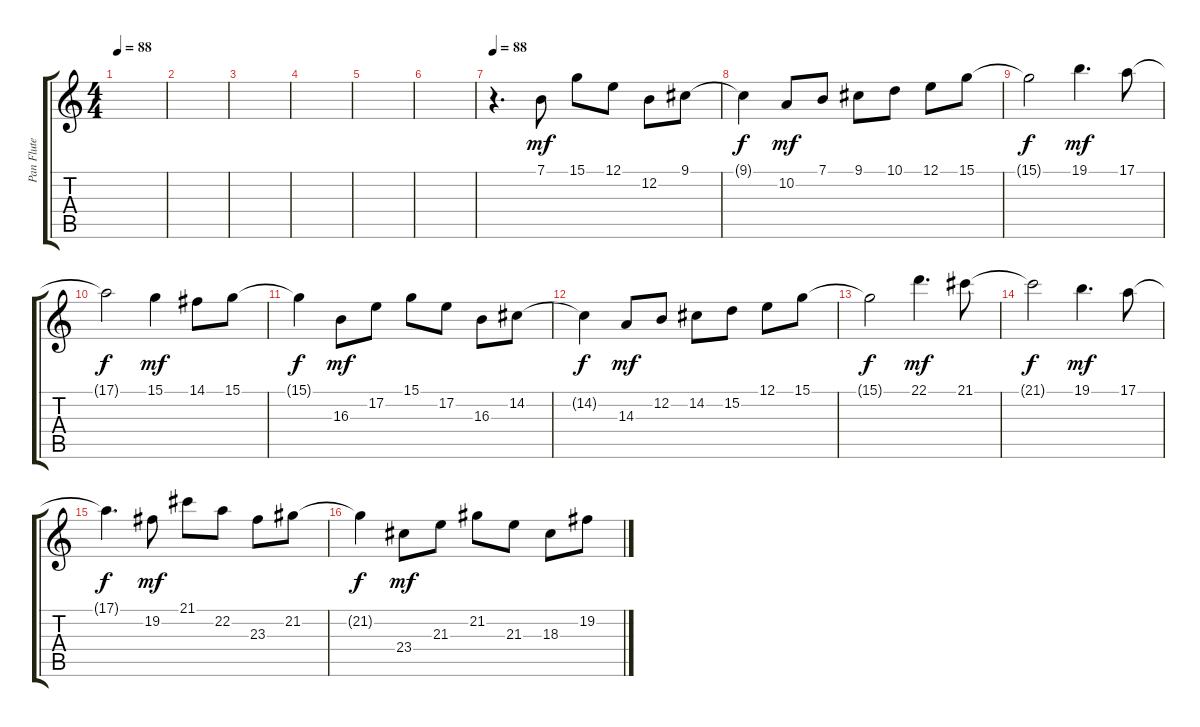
\track ("Pan Flute" "Pan Flute") {instrument panflute}
\staff {score tabs}
\tuning (E4 B3 G3 D3 A2 E2) {hide}
\ts (4 4)
\tempo 88
\clef g2
\ks c
|
|
|
|
|
|
\tempo 88
r.4{d} 7.1.8{dy mf} 15.1.8 12.1.8 12.2.8 9.1.8 |
9.1{t}.4{dy f} 10.2.8{dy mf} 7.1.8 9.1.8 10.1.8 12.1.8 15.1.8 |
15.1{t}.2{dy f} 19.1.4{d dy mf} 17.1.8 |
17.1{t}.2{dy f} 15.1.4{dy mf} 14.1.8 15.1.8 |
15.1{t}.4{dy f} 16.3.8{dy mf} 17.2.8 15.1.8 17.2.8 16.3.8 14.2.8 |
14.2{t}.4{dy f} 14.3.8{dy mf} 12.2.8 14.2.8 15.2.8 12.1.8 15.1.8 |
15.1{t}.2{dy f} 22.1.4{d dy mf} 21.1.8 |
21.1{t}.2{dy f} 19.1.4{d dy mf} 17.1.8 |
17.1{t}.4{d dy f} 19.2.8{dy mf} 21.1.8 22.2.8 23.3.8 21.2.8 |
21.2{t}.4{dy f} 23.4.8{dy mf} 21.3.8 21.2.8 21.3.8 18.3.8 19.2.8
